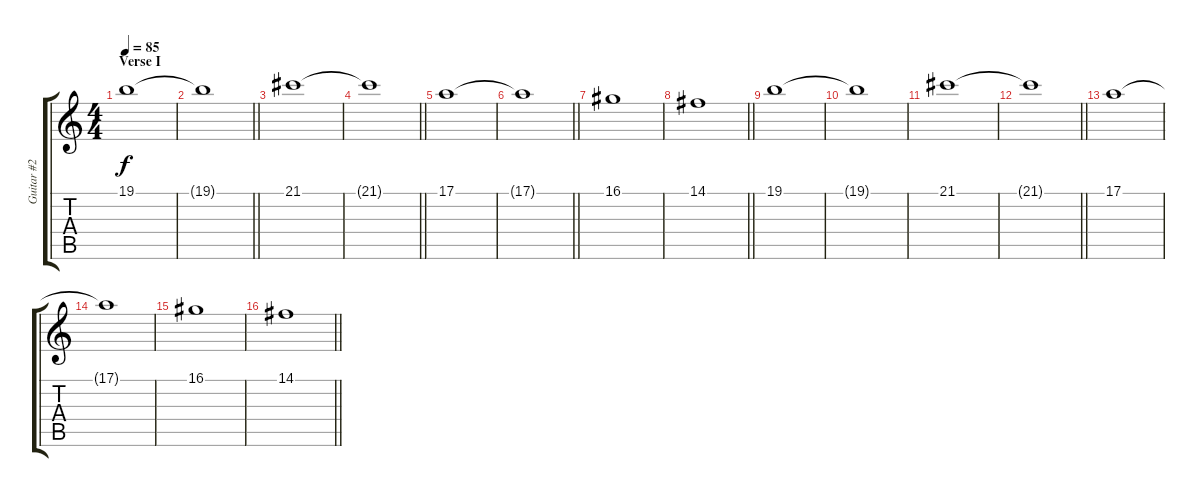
\track ("Guitar #2" "Guitar #2") {instrument stringensemble2}
\staff {score tabs}
\tuning (E4 B3 G3 D3 A2 E2) {hide}
\ts (4 4)
\section ("" "Verse I")
\tempo 85
\clef g2
\ks c
19.1.1{dy f} |
\barLineRight lightlight
19.1{t}.1 |
21.1.1 |
\barLineRight lightlight
21.1{t}.1 |
17.1.1 |
\barLineRight lightlight
17.1{t}.1 |
16.1.1 |
\barLineRight lightlight
14.1.1 |
19.1.1 |
19.1{t}.1 |
21.1.1 |
\barLineRight lightlight
21.1{t}.1 |
17.1.1 |
17.1{t}.1 |
16.1.1 |
\barLineRight lightlight
14.1.1
